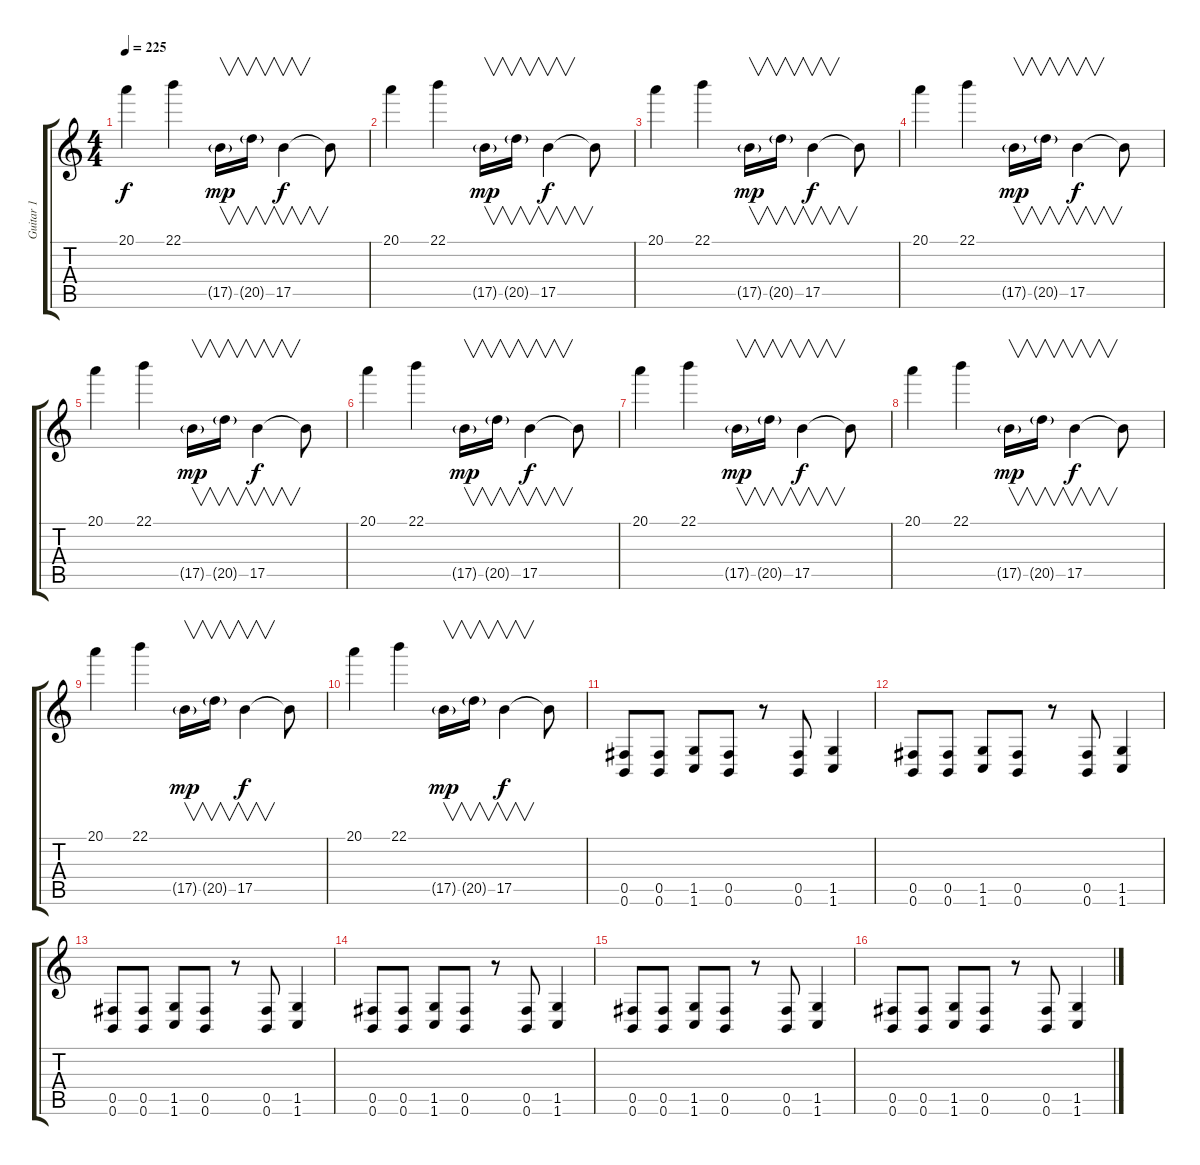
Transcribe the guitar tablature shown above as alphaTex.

\track ("Guitar 1" "Guitar 1") {instrument overdrivenguitar}
\staff {score tabs}
\tuning (Db4 Ab3 E3 B2 Gb2 B1) {hide}
\ts (4 4)
\tempo 225
\clef g2
\ks c
20.1.4{dy f} 22.1.4 17.5{g}.16{v dy mp} 20.5{g}.16{v} 17.5.4{v dy f} 17.5{t}.8 |
20.1.4 22.1.4 17.5{g}.16{v dy mp} 20.5{g}.16{v} 17.5.4{v dy f} 17.5{t}.8 |
20.1.4 22.1.4 17.5{g}.16{v dy mp} 20.5{g}.16{v} 17.5.4{v dy f} 17.5{t}.8 |
20.1.4 22.1.4 17.5{g}.16{v dy mp} 20.5{g}.16{v} 17.5.4{v dy f} 17.5{t}.8 |
20.1.4 22.1.4 17.5{g}.16{v dy mp} 20.5{g}.16{v} 17.5.4{v dy f} 17.5{t}.8 |
20.1.4 22.1.4 17.5{g}.16{v dy mp} 20.5{g}.16{v} 17.5.4{v dy f} 17.5{t}.8 |
20.1.4 22.1.4 17.5{g}.16{v dy mp} 20.5{g}.16{v} 17.5.4{v dy f} 17.5{t}.8 |
20.1.4 22.1.4 17.5{g}.16{v dy mp} 20.5{g}.16{v} 17.5.4{v dy f} 17.5{t}.8 |
20.1.4 22.1.4 17.5{g}.16{v dy mp} 20.5{g}.16{v} 17.5.4{v dy f} 17.5{t}.8 |
20.1.4 22.1.4 17.5{g}.16{v dy mp} 20.5{g}.16{v} 17.5.4{v dy f} 17.5{t}.8 |
(0.5 0.6).8 (0.5 0.6).8 (1.5 1.6).8 (0.5 0.6).8 r.8 (0.5 0.6).8 (1.5 1.6).4 |
(0.5 0.6).8 (0.5 0.6).8 (1.5 1.6).8 (0.5 0.6).8 r.8 (0.5 0.6).8 (1.5 1.6).4 |
(0.5 0.6).8 (0.5 0.6).8 (1.5 1.6).8 (0.5 0.6).8 r.8 (0.5 0.6).8 (1.5 1.6).4 |
(0.5 0.6).8 (0.5 0.6).8 (1.5 1.6).8 (0.5 0.6).8 r.8 (0.5 0.6).8 (1.5 1.6).4 |
(0.5 0.6).8 (0.5 0.6).8 (1.5 1.6).8 (0.5 0.6).8 r.8 (0.5 0.6).8 (1.5 1.6).4 |
(0.5 0.6).8 (0.5 0.6).8 (1.5 1.6).8 (0.5 0.6).8 r.8 (0.5 0.6).8 (1.5 1.6).4
